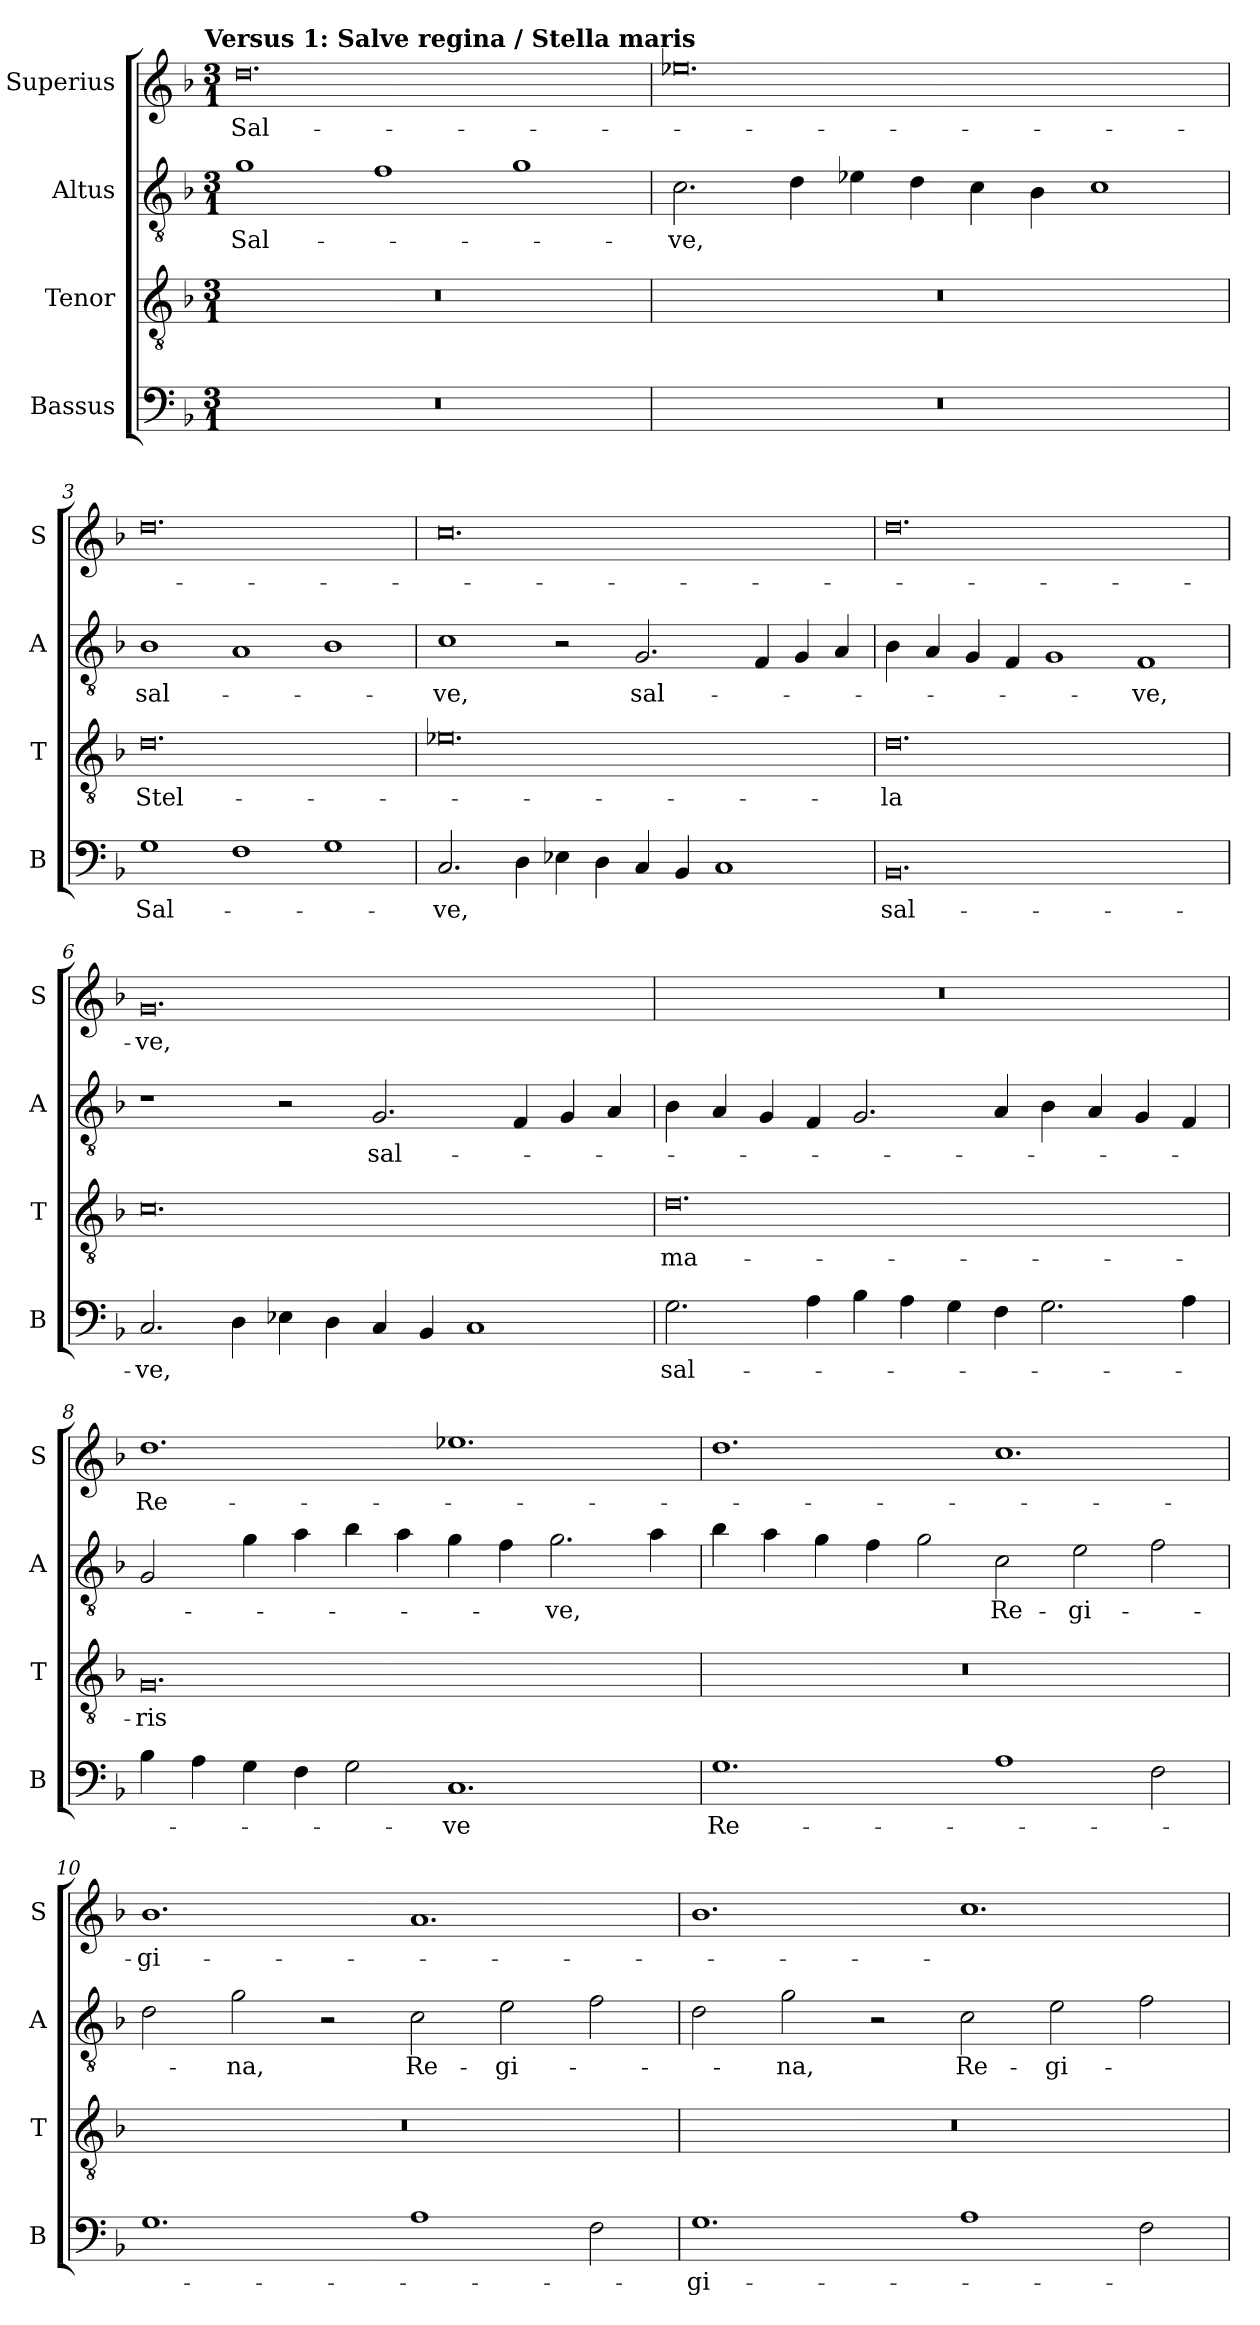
**kern	**text	**kern	**text	**kern	**text	**kern	**text
*part4	*part4	*part3	*part3	*part2	*part2	*part1	*part1
*staff4	*staff4	*staff3	*staff3	*staff2	*staff2	*staff1	*staff1
*I"Bassus	*	*I"Tenor	*	*I"Altus	*	*I"Superius	*
*I'B	*	*I'T	*	*I'A	*	*I'S	*
*clefF4	*	*clefGv2	*	*clefGv2	*	*clefG2	*
*k[b-]	*	*k[b-]	*	*k[b-]	*	*k[b-]	*
*F:	*	*F:	*	*F:	*	*F:	*
!!LO:TX:omd:t=Versus 1&colon; Salve regina / Stella maris
*M3/1	*	*M3/1	*	*M3/1	*	*M3/1	*
=1	=1	=1	=1	=1	=1	=1	=1
0.r	.	0.r	.	1g	Sal-	0.dd	Sal-
.	.	.	.	1f	.	.	.
.	.	.	.	1g	.	.	.
=2	=2	=2	=2	=2	=2	=2	=2
0.r	.	0.r	.	2.c	-ve,	0.ee-X	.
.	.	.	.	4d	.	.	.
.	.	.	.	4e-X	.	.	.
.	.	.	.	4d	.	.	.
.	.	.	.	4c	.	.	.
.	.	.	.	4B-	.	.	.
.	.	.	.	1c	.	.	.
=3	=3	=3	=3	=3	=3	=3	=3
1G	Sal-	0.d	Stel-	1B-	sal-	0.dd	.
1F	.	.	.	1A	.	.	.
1G	.	.	.	1B-	.	.	.
=4	=4	=4	=4	=4	=4	=4	=4
2.C	-ve,	0.e-X	.	1c	-ve,	0.cc	.
4D	.	.	.	.	.	.	.
4E-X	.	.	.	2r	.	.	.
4D	.	.	.	.	.	.	.
4C	.	.	.	2.G	sal-	.	.
4BB-	.	.	.	.	.	.	.
1C	.	.	.	.	.	.	.
.	.	.	.	4F	.	.	.
.	.	.	.	4G	.	.	.
.	.	.	.	4A	.	.	.
=5	=5	=5	=5	=5	=5	=5	=5
0.BB-	sal-	0.d	-la	4B-	.	0.dd	.
.	.	.	.	4A	.	.	.
.	.	.	.	4G	.	.	.
.	.	.	.	4F	.	.	.
.	.	.	.	1G	.	.	.
.	.	.	.	1F	-ve,	.	.
=6	=6	=6	=6	=6	=6	=6	=6
2.C	-ve,	0.c	.	1r	.	0.g	-ve,
4D	.	.	.	.	.	.	.
4E-X	.	.	.	2r	.	.	.
4D	.	.	.	.	.	.	.
4C	.	.	.	2.G	sal-	.	.
4BB-	.	.	.	.	.	.	.
1C	.	.	.	.	.	.	.
.	.	.	.	4F	.	.	.
.	.	.	.	4G	.	.	.
.	.	.	.	4A	.	.	.
=7	=7	=7	=7	=7	=7	=7	=7
2.G	sal-	0.d	ma-	4B-	.	0.r	.
.	.	.	.	4A	.	.	.
.	.	.	.	4G	.	.	.
4A	.	.	.	4F	.	.	.
4B-	.	.	.	2.G	.	.	.
4A	.	.	.	.	.	.	.
4G	.	.	.	.	.	.	.
4F	.	.	.	4A	.	.	.
2.G	.	.	.	4B-	.	.	.
.	.	.	.	4A	.	.	.
.	.	.	.	4G	.	.	.
4A	.	.	.	4F	.	.	.
=8	=8	=8	=8	=8	=8	=8	=8
4B-	.	0.G	-ris	2G	.	1.dd	Re-
4A	.	.	.	.	.	.	.
4G	.	.	.	4g	.	.	.
4F	.	.	.	4a	.	.	.
2G	.	.	.	4b-	.	.	.
.	.	.	.	4a	.	.	.
1.C	-ve	.	.	4g	.	1.ee-X	.
.	.	.	.	4f	.	.	.
.	.	.	.	2.g	-ve,	.	.
.	.	.	.	4a	.	.	.
=9	=9	=9	=9	=9	=9	=9	=9
1.G	Re-	0.r	.	4b-	.	1.dd	.
.	.	.	.	4a	.	.	.
.	.	.	.	4g	.	.	.
.	.	.	.	4f	.	.	.
.	.	.	.	2g	.	.	.
1A	.	.	.	2c	Re-	1.cc	.
.	.	.	.	2e	-gi-	.	.
2F	.	.	.	2f	.	.	.
=10	=10	=10	=10	=10	=10	=10	=10
1.G	.	0.r	.	2d	.	1.b-	-gi-
.	.	.	.	2g	-na,	.	.
.	.	.	.	2r	.	.	.
1A	.	.	.	2c	Re-	1.a	.
.	.	.	.	2e	-gi-	.	.
2F	.	.	.	2f	.	.	.
=11	=11	=11	=11	=11	=11	=11	=11
1.G	-gi-	0.r	.	2d	.	1.b-	.
.	.	.	.	2g	-na,	.	.
.	.	.	.	2r	.	.	.
1A	.	.	.	2c	Re-	1.cc	.
.	.	.	.	2e	-gi-	.	.
2F	.	.	.	2f	.	.	.
=	=	=	=	=	=	=	=
*-	*-	*-	*-	*-	*-	*-	*-
